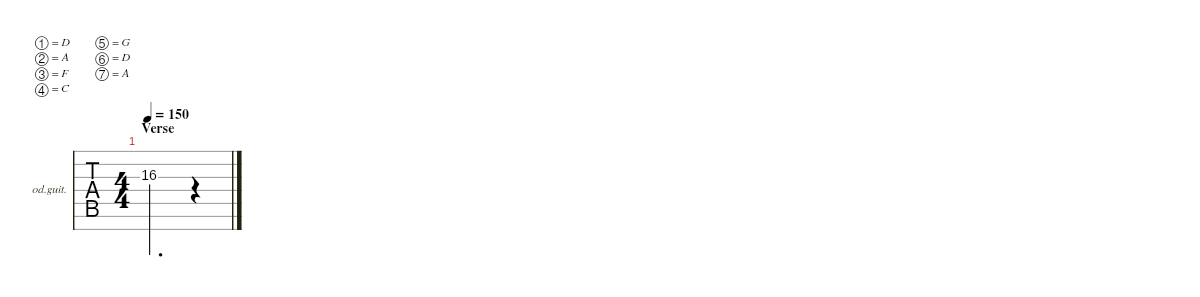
\defaultSystemsLayout 4
\hideDynamics
\bracketExtendMode nobrackets
\firstSystemTrackNameOrientation horizontal
\otherSystemsTrackNameOrientation horizontal
\track ("Lead" "od.guit.") {solo instrument overdrivenguitar}
\staff {tabs}
\tuning (D4 A3 F3 C3 G2 D2 A1)
\ts (4 4)
\section ("" "Verse")
\scale
1.06666
\tempo 150
\accidentals auto
\clef g2
\ottava regular
\simile none
\ks c
16.3{t}.2{d dy mf beam Down} r.4{beam Down} |
\scale
0.977779 |
\scale
0.977779 |
\scale
0.977779 |
\scale
1.06666 |
\scale
0.977779 |
\scale
0.977779 |
\scale
0.977779 |
\scale
1.06666 |
\scale
0.977779 |
\scale
0.977779 |
\scale
0.977779 |
\scale
1.06224 |
\scale
0.973358 |
\scale
0.973358 |
\scale
0.991042
